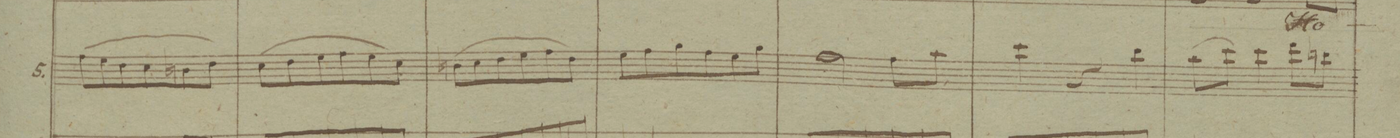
**kern	**dynam
*I"5.	*
*clefG2	*
*k[b-]	*
*M3/4	*
(8ff\L	.
8ee\	.
8dd\	.
8cc\	.
8bn\	.
8dd\J)	.
=29	=29
(8cc\L	.
8dd\	.
8ee\	.
8ff\	.
8ee\	.
8cc\J)	.
=30	=30
(8bn\L	.
8cc\	.
8dd\	.
8ee\	.
8ff\	.
8dd\J)	.
=31	=31
8ee\L	.
8ff\	.
8gg\	.
8ff\	.
8ee\	.
8gg\J	.
=32	=32
*2\right	*
2ff\	.
8ff\L	.
8aa\J	.
=33	=33
4ccc\	.
4r	.
4bb-\	.
=34	=34
(8aa\L	.
8ccc\J)	.
4ccc\	.
8ddd\L	.
8bbn\J	.
=35	=35
*-	*-
